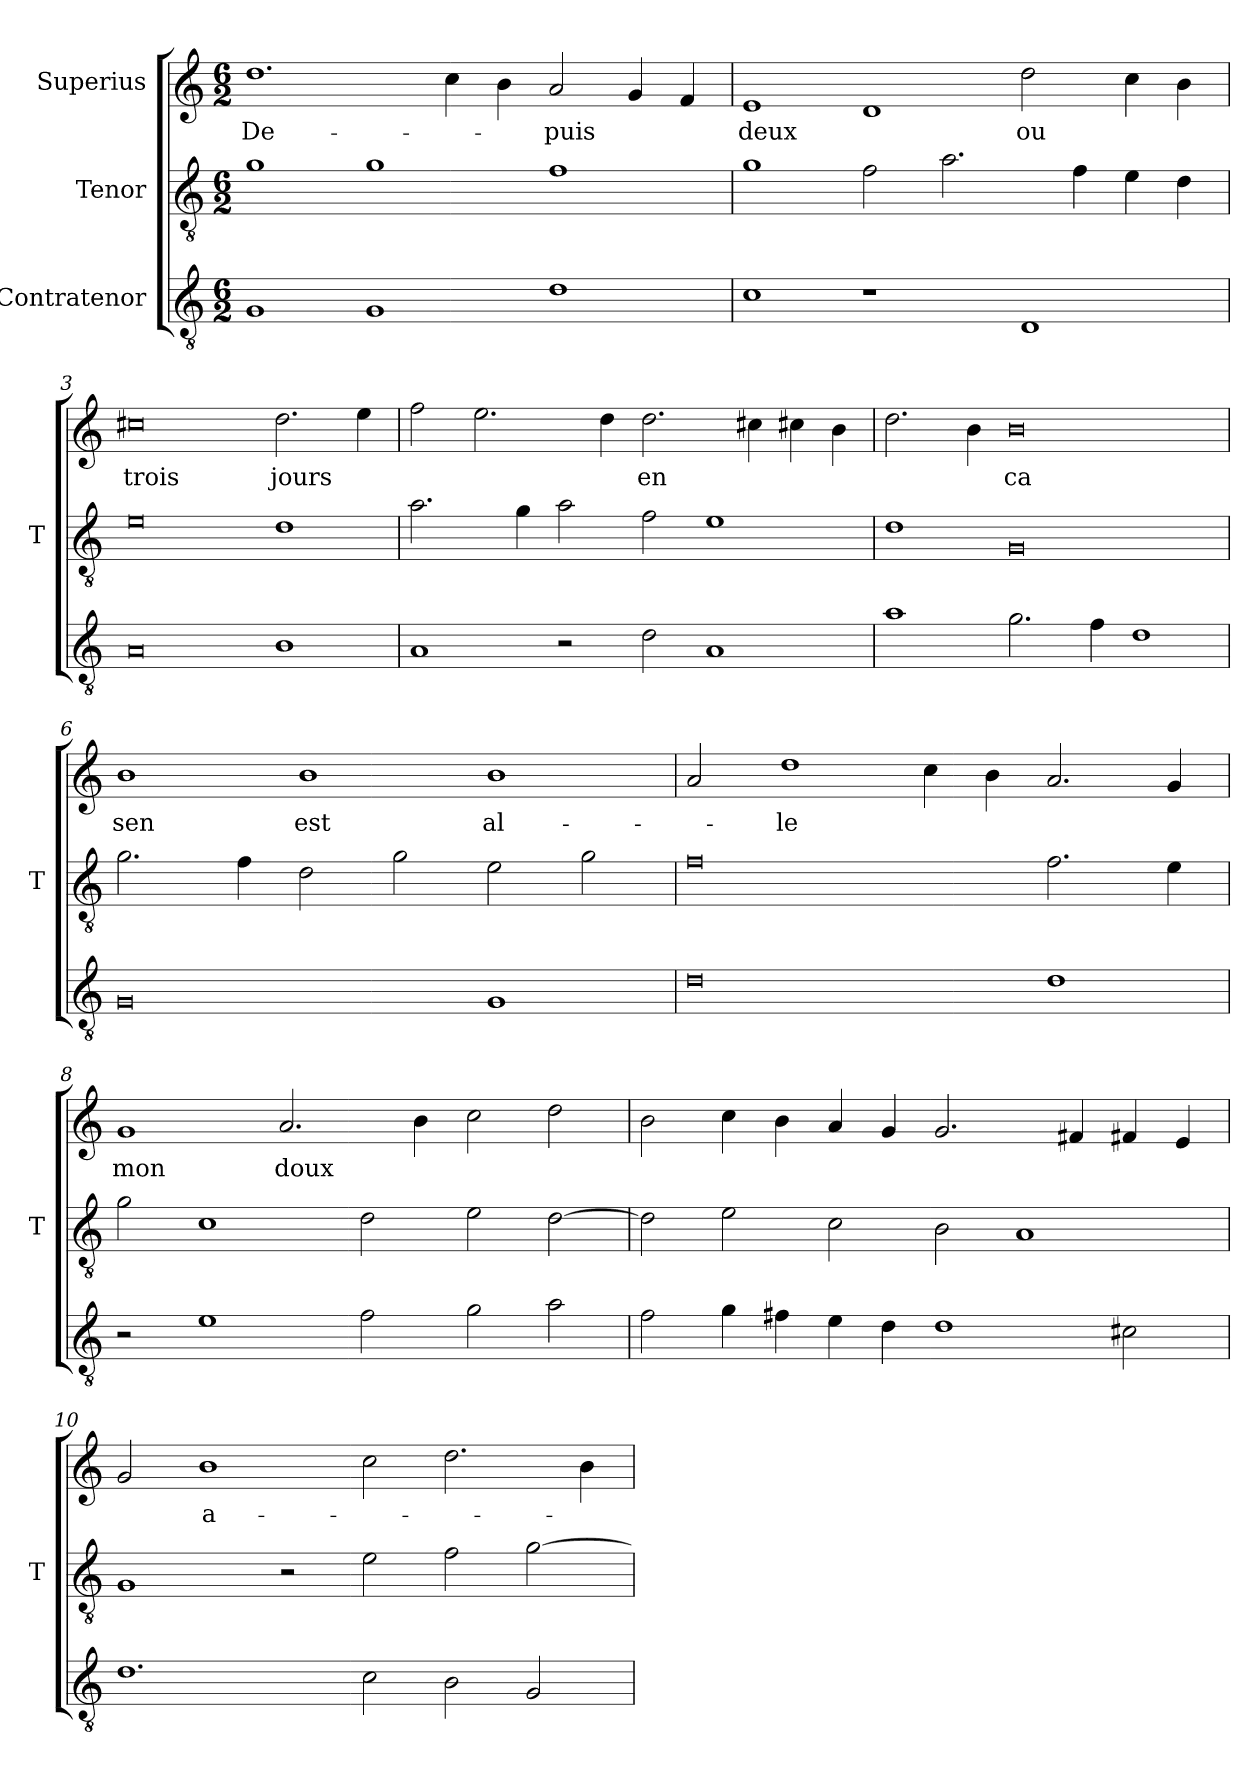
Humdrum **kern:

**kern	**kern	**kern	**text
*part3	*part2	*part1	*part1
*staff3	*staff2	*staff1	*staff1
*I"Contratenor	*I"Tenor	*I"Superius	*
*	*I'T	*	*
*clefGv2	*clefGv2	*clefG2	*
*M6/2	*M6/2	*M6/2	*
=1	=1	=1	=1
1G	1g	1.dd	De-
1G	1g	.	.
.	.	4cc	.
.	.	4b	.
1d	1f	2a	-puis
.	.	4g	.
.	.	4f	.
=2	=2	=2	=2
1c	1g	1e	-deux
1r	2f	1d	.
.	2.a	.	.
1D	.	2dd	-ou
.	4f	.	.
.	4e	4cc	.
.	4d	4b	.
=3	=3	=3	=3
0A	0e	0cc#X	-trois
1B	1d	2.dd	-jours
.	.	4ee	.
=4	=4	=4	=4
1A	2.a	2ff	.
.	.	2.ee	.
.	4g	.	.
2r	2a	.	.
.	.	4dd	.
2d	2f	2.dd	-en
1A	1e	.	.
.	.	4cc#X	.
.	.	4cc#X	.
.	.	4b	.
=5	=5	=5	=5
1a	1d	2.dd	.
.	.	4b	.
2.g	0G	0b	-ca
4f	.	.	.
1d	.	.	.
=6	=6	=6	=6
0G	2.g	1b	-sen
.	4f	.	.
.	2d	1b	-est
.	2g	.	.
1G	2e	1b	al-
.	2g	.	.
=7	=7	=7	=7
0d	0f	2a	.
.	.	1dd	-le
.	.	4cc	.
.	.	4b	.
1d	2.f	2.a	.
.	4e	4g	.
=8	=8	=8	=8
2r	2g	1g	-mon
1e	1c	.	.
.	.	2.a	-doux
2f	2d	.	.
.	.	4b	.
2g	2e	2cc	.
2a	[2d	2dd	.
=9	=9	=9	=9
2f	2d]	2b	.
4g	2e	4cc	.
4f#X	.	4b	.
4e	2c	4a	.
4d	.	4g	.
1d	2B	2.g	.
.	1A	.	.
.	.	4f#X	.
2c#X	.	4f#X	.
.	.	4e	.
=10	=10	=10	=10
1.d	1G	2g	.
.	.	1b	a-
.	2r	.	.
2c	2e	2cc	.
2B	2f	2.dd	.
2G	[2g	.	.
.	.	4b	.
=	=	=	=
*-	*-	*-	*-
